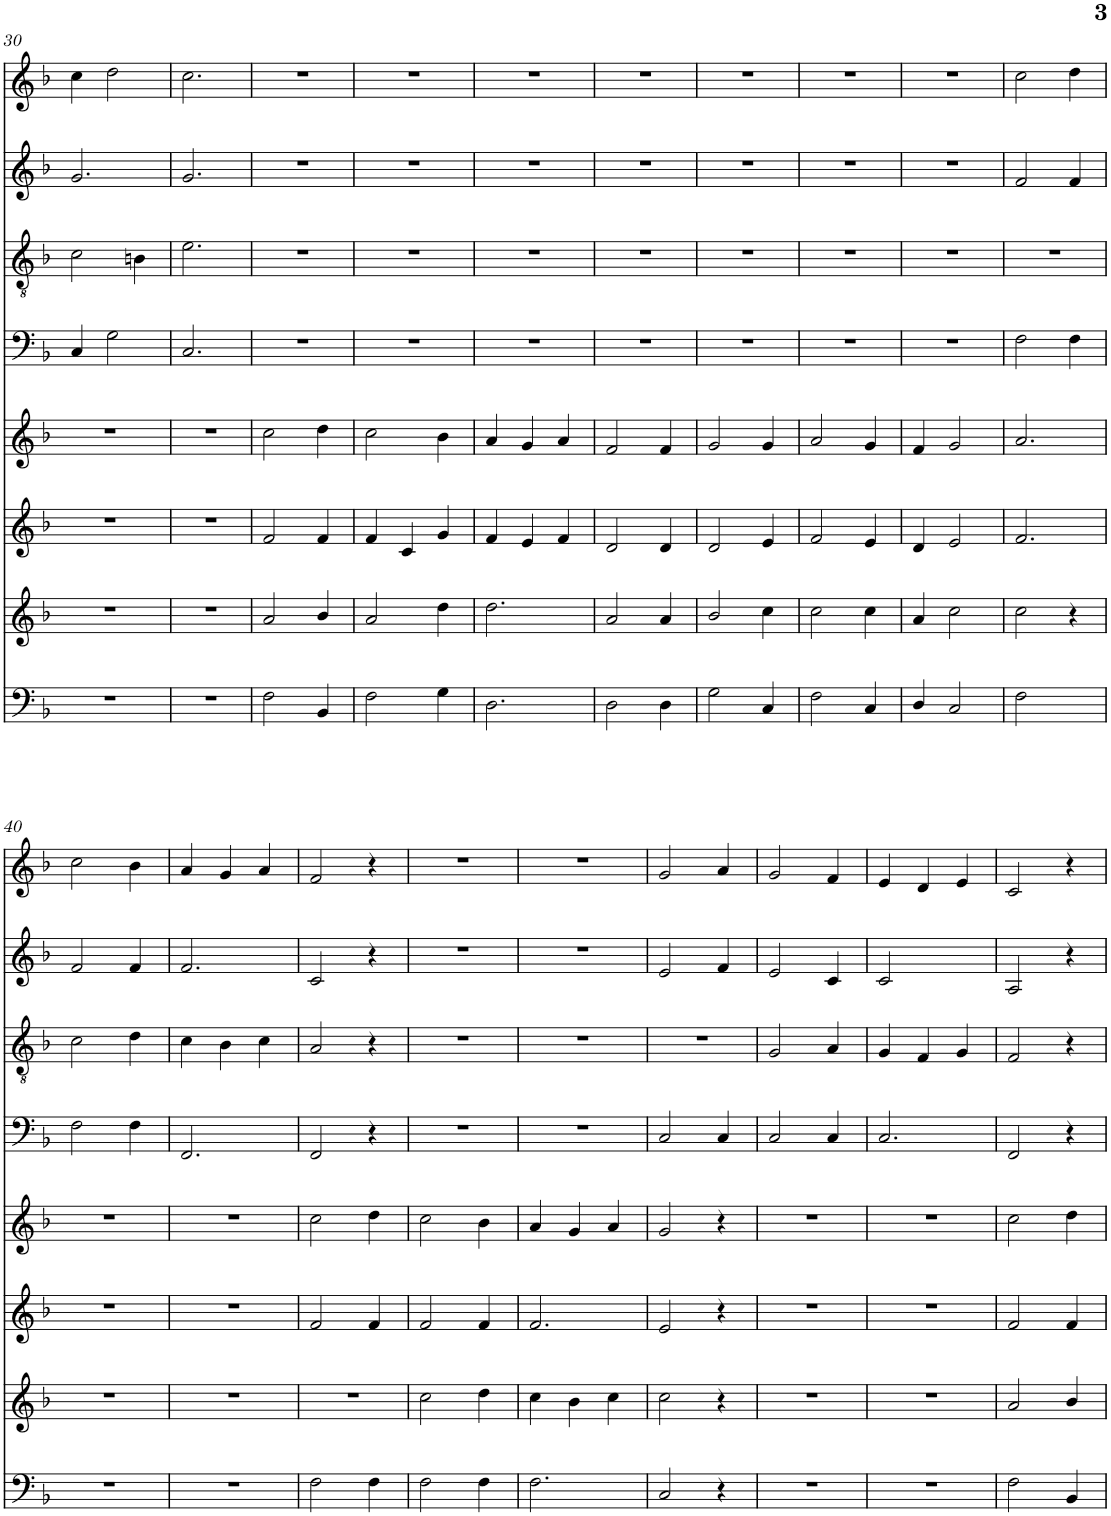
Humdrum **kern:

**kern	**kern	**kern	**kern	**kern	**kern	**kern	**kern
*part8	*part7	*part6	*part5	*part4	*part3	*part2	*part1
*staff8	*staff7	*staff6	*staff5	*staff4	*staff3	*staff2	*staff1
*I"Voice	*I"Voice	*I"Voice	*I"Voice	*I"Voice	*I"Voice	*I"Voice	*I"Voice
*I'V	*I'V	*I'V	*I'V	*I'V	*I'V	*I'V	*I'V
!!LO:PB:g=z
*clefF4	*clefG2	*clefG2	*clefG2	*clefF4	*clefGv2	*clefG2	*clefG2
*k[b-]	*k[b-]	*k[b-]	*k[b-]	*k[b-]	*k[b-]	*k[b-]	*k[b-]
*M3/4	*M3/4	*M3/4	*M3/4	*M3/4	*M3/4	*M3/4	*M3/4
=30	=30	=30	=30	=30	=30	=30	=30
2.r	2.r	2.r	2.r	4C/	2c\	2.g/	4cc\
.	.	.	.	2G\	.	.	2dd\
.	.	.	.	.	4Bn\	.	.
=31	=31	=31	=31	=31	=31	=31	=31
2.r	2.r	2.r	2.r	2.C/	2.e\	2.g/	2.cc\
=32	=32	=32	=32	=32	=32	=32	=32
2F\	2a/	2f/	2cc\	2.r	2.r	2.r	2.r
4BB-/	4b-/	4f/	4dd\	.	.	.	.
=33	=33	=33	=33	=33	=33	=33	=33
2F\	2a/	4f/	2cc\	2.r	2.r	2.r	2.r
.	.	4c/	.	.	.	.	.
4G\	4dd\	4g/	4b-\	.	.	.	.
=34	=34	=34	=34	=34	=34	=34	=34
2.D\	2.dd\	4f/	4a/	2.r	2.r	2.r	2.r
.	.	4e/	4g/	.	.	.	.
.	.	4f/	4a/	.	.	.	.
=35	=35	=35	=35	=35	=35	=35	=35
2D\	2a/	2d/	2f/	2.r	2.r	2.r	2.r
4D\	4a/	4d/	4f/	.	.	.	.
=36	=36	=36	=36	=36	=36	=36	=36
2G\	2b-/	2d/	2g/	2.r	2.r	2.r	2.r
4C/	4cc\	4e/	4g/	.	.	.	.
=37	=37	=37	=37	=37	=37	=37	=37
2F\	2cc\	2f/	2a/	2.r	2.r	2.r	2.r
4C/	4cc\	4e/	4g/	.	.	.	.
=38	=38	=38	=38	=38	=38	=38	=38
4D/	4a/	4d/	4f/	2.r	2.r	2.r	2.r
2C/	2cc\	2e/	2g/	.	.	.	.
=39	=39	=39	=39	=39	=39	=39	=39
2F\	2cc\	2.f/	2.a/	2F\	2.r	2f/	2cc\
4ryy	4r	.	.	4F\	.	4f/	4dd\
!!LO:LB:g=z
=40	=40	=40	=40	=40	=40	=40	=40
2.r	2.r	2.r	2.r	2F\	2c\	2f/	2cc\
.	.	.	.	4F\	4d\	4f/	4b-\
=41	=41	=41	=41	=41	=41	=41	=41
2.r	2.r	2.r	2.r	2.FF/	4c\	2.f/	4a/
.	.	.	.	.	4B-\	.	4g/
.	.	.	.	.	4c\	.	4a/
=42	=42	=42	=42	=42	=42	=42	=42
2F\	2.r	2f/	2cc\	2FF/	2A/	2c/	2f/
4F\	.	4f/	4dd\	4r	4r	4r	4r
=43	=43	=43	=43	=43	=43	=43	=43
2F\	2cc\	2f/	2cc\	2.r	2.r	2.r	2.r
4F\	4dd\	4f/	4b-\	.	.	.	.
=44	=44	=44	=44	=44	=44	=44	=44
2.F\	4cc\	2.f/	4a/	2.r	2.r	2.r	2.r
.	4b-\	.	4g/	.	.	.	.
.	4cc\	.	4a/	.	.	.	.
=45	=45	=45	=45	=45	=45	=45	=45
2C/	2cc\	2e/	2g/	2C/	2.r	2e/	2g/
4r	4r	4r	4r	4C/	.	4f/	4a/
=46	=46	=46	=46	=46	=46	=46	=46
2.r	2.r	2.r	2.r	2C/	2G/	2e/	2g/
.	.	.	.	4C/	4A/	4c/	4f/
=47	=47	=47	=47	=47	=47	=47	=47
2.r	2.r	2.r	2.r	2.C/	4G/	2c/	4e/
.	.	.	.	.	4F/	.	4d/
.	.	.	.	.	4G/	4ryy	4e/
=48	=48	=48	=48	=48	=48	=48	=48
2F\	2a/	2f/	2cc\	2FF/	2F/	2A/	2c/
4BB-/	4b-/	4f/	4dd\	4r	4r	4r	4r
=	=	=	=	=	=	=	=
*-	*-	*-	*-	*-	*-	*-	*-
